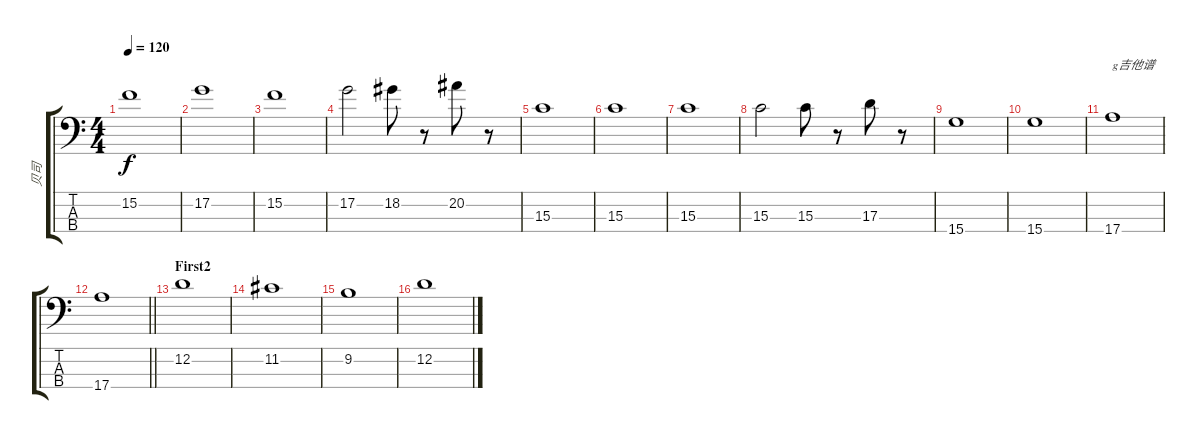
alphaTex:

\track ("贝司" "贝司") {instrument electricbassfinger}
\staff {score tabs}
\tuning (G2 D2 A1 E1) {hide}
\ts (4 4)
\tempo 120
\clef f4
\ks c
15.2.1{dy f} |
17.2.1 |
15.2.1 |
17.2.2 18.2.8 r.8 20.2.8 r.8 |
15.3.1 |
15.3.1 |
15.3.1 |
15.3.2 15.3.8 r.8 17.3.8 r.8 |
15.4.1 |
15.4.1 |
17.4.1{txt "g吉他谱"} |
\barLineRight lightlight
17.4.1 |
\section ("" "First2")
12.2.1 |
11.2.1 |
9.2.1 |
12.2.1
